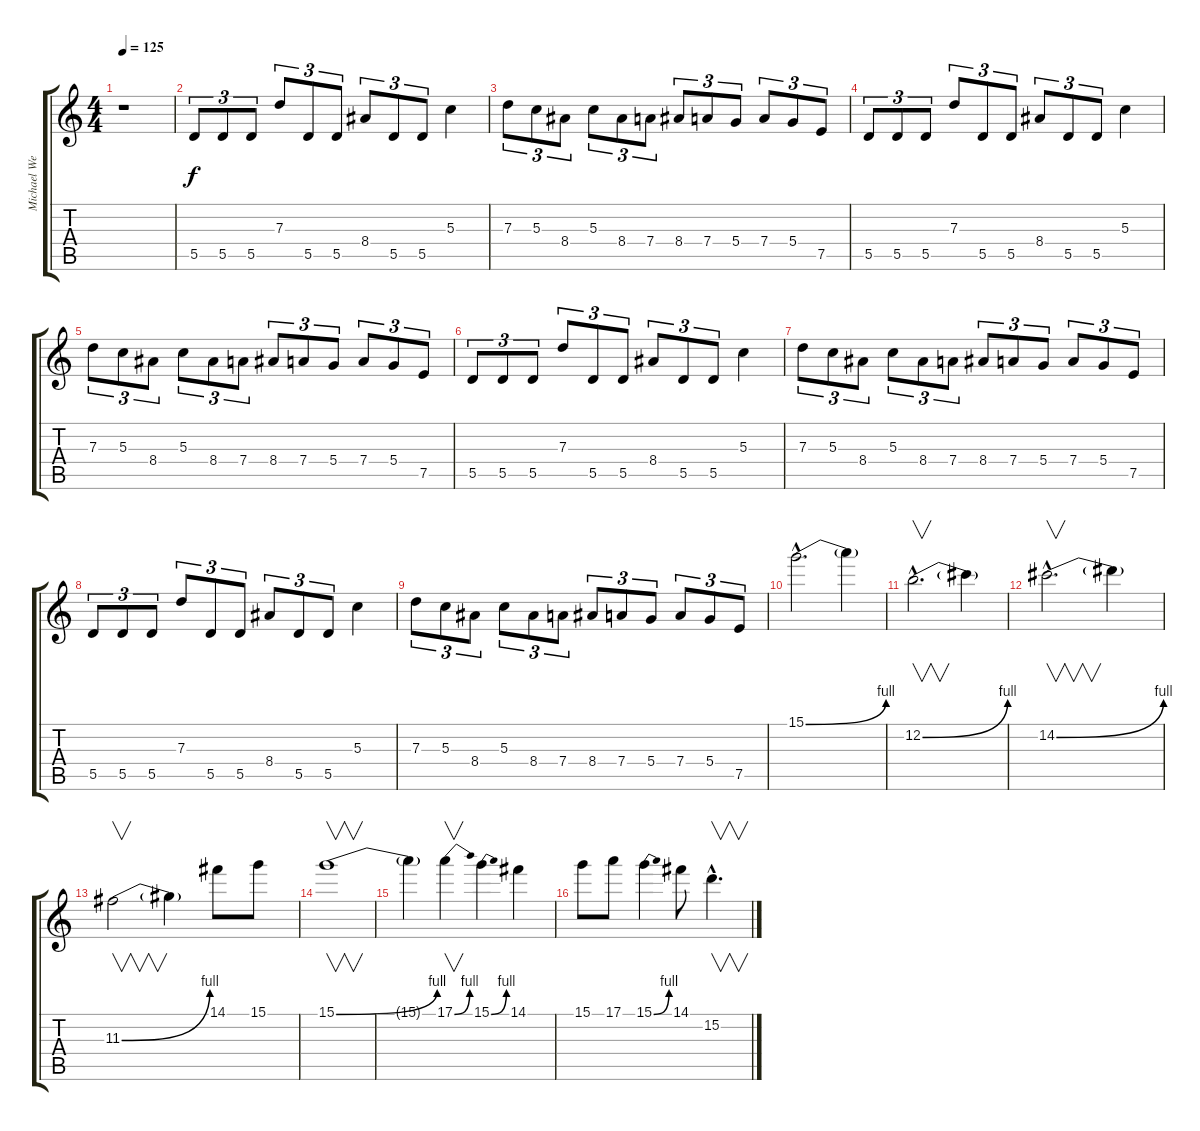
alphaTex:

\track ("Michael Weikath" "Michael We") {instrument distortionguitar}
\staff {score tabs}
\tuning (E4 B3 G3 D3 A2 E2) {hide}
\ts (4 4)
\tempo 125
\clef g2
\ks c
r.1{dy f instrument distortionguitar} |
5.5.8{tu (3 2)} 5.5.8{tu (3 2)} 5.5.8{tu (3 2)} 7.3.8{tu (3 2)} 5.5.8{tu (3 2)} 5.5.8{tu (3 2)} 8.4.8{tu (3 2)} 5.5.8{tu (3 2)} 5.5.8{tu (3 2)} 5.3.4 |
7.3.8{tu (3 2)} 5.3.8{tu (3 2)} 8.4.8{tu (3 2)} 5.3.8{tu (3 2)} 8.4.8{tu (3 2)} 7.4.8{tu (3 2)} 8.4.8{tu (3 2)} 7.4.8{tu (3 2)} 5.4.8{tu (3 2)} 7.4.8{tu (3 2)} 5.4.8{tu (3 2)} 7.5.8{tu (3 2)} |
5.5.8{tu (3 2)} 5.5.8{tu (3 2)} 5.5.8{tu (3 2)} 7.3.8{tu (3 2)} 5.5.8{tu (3 2)} 5.5.8{tu (3 2)} 8.4.8{tu (3 2)} 5.5.8{tu (3 2)} 5.5.8{tu (3 2)} 5.3.4 |
7.3.8{tu (3 2)} 5.3.8{tu (3 2)} 8.4.8{tu (3 2)} 5.3.8{tu (3 2)} 8.4.8{tu (3 2)} 7.4.8{tu (3 2)} 8.4.8{tu (3 2)} 7.4.8{tu (3 2)} 5.4.8{tu (3 2)} 7.4.8{tu (3 2)} 5.4.8{tu (3 2)} 7.5.8{tu (3 2)} |
5.5.8{tu (3 2)} 5.5.8{tu (3 2)} 5.5.8{tu (3 2)} 7.3.8{tu (3 2)} 5.5.8{tu (3 2)} 5.5.8{tu (3 2)} 8.4.8{tu (3 2)} 5.5.8{tu (3 2)} 5.5.8{tu (3 2)} 5.3.4 |
7.3.8{tu (3 2)} 5.3.8{tu (3 2)} 8.4.8{tu (3 2)} 5.3.8{tu (3 2)} 8.4.8{tu (3 2)} 7.4.8{tu (3 2)} 8.4.8{tu (3 2)} 7.4.8{tu (3 2)} 5.4.8{tu (3 2)} 7.4.8{tu (3 2)} 5.4.8{tu (3 2)} 7.5.8{tu (3 2)} |
5.5.8{tu (3 2)} 5.5.8{tu (3 2)} 5.5.8{tu (3 2)} 7.3.8{tu (3 2)} 5.5.8{tu (3 2)} 5.5.8{tu (3 2)} 8.4.8{tu (3 2)} 5.5.8{tu (3 2)} 5.5.8{tu (3 2)} 5.3.4 |
7.3.8{tu (3 2)} 5.3.8{tu (3 2)} 8.4.8{tu (3 2)} 5.3.8{tu (3 2)} 8.4.8{tu (3 2)} 7.4.8{tu (3 2)} 8.4.8{tu (3 2)} 7.4.8{tu (3 2)} 5.4.8{tu (3 2)} 7.4.8{tu (3 2)} 5.4.8{tu (3 2)} 7.5.8{tu (3 2)} |
15.1{be (bend 0 0 60 4) hac}.2{d} 15.1{t}.4 |
12.2{be (bend 0 0 60 4) hac}.2{v d} 12.2{t}.4 |
14.2{be (bend 0 0 60 4) hac}.2{v d} 14.2{t}.4 |
11.3{be (bend 0 0 60 4)}.2{v} 11.3{t}.4 14.1.8 15.1.8 |
15.1{be (bend 0 0 60 4)}.1{v} |
15.1{t}.4 17.1{be (bend 0 0 60 4)}.4{v} 15.1{be (bend 0 0 60 4)}.4 14.1.4 |
15.1.8 17.1.8 15.1{be (bend 0 0 60 4)}.4 14.1.8 15.2{hac}.4{v d}
